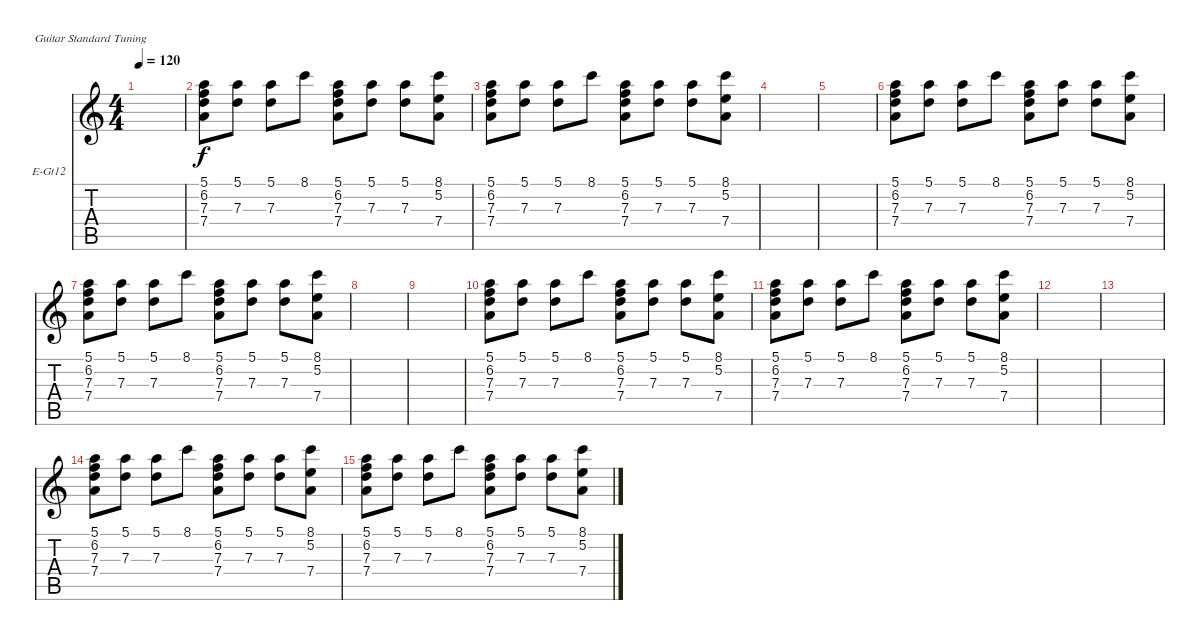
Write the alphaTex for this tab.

\bracketExtendMode nobrackets
\firstSystemTrackNameOrientation horizontal
\otherSystemsTrackNameOrientation horizontal
\track ("12 St. Electric Guitar" "E-Gt12") {instrument electricguitarclean}
\staff {score tabs}
\tuning (E4 B3 G3 D3 A2 E2)
\ts (4 4)
\tempo 120
\clef g2
\scale
0.333333
\ks c
|
\scale
0.333333 (7.3 5.1 6.2 7.4).8 (7.3 5.1).8 (5.1 7.3).8 8.1.8 (5.1 7.3 7.4 6.2).8 (5.1 7.3).8 (5.1 7.3).8 (5.2 8.1 7.4).8 |
\scale
0.333333 (7.3 5.1 6.2 7.4).8 (7.3 5.1).8 (5.1 7.3).8 8.1.8 (5.1 7.3 7.4 6.2).8 (5.1 7.3).8 (5.1 7.3).8 (5.2 8.1 7.4).8 |
\scale
0.333333 |
\scale
0.333333 |
\scale
0.333333 (7.3 5.1 6.2 7.4).8 (7.3 5.1).8 (5.1 7.3).8 8.1.8 (5.1 7.3 7.4 6.2).8 (5.1 7.3).8 (5.1 7.3).8 (5.2 8.1 7.4).8 |
\scale
0.333333 (7.3 5.1 6.2 7.4).8 (7.3 5.1).8 (5.1 7.3).8 8.1.8 (5.1 7.3 7.4 6.2).8 (5.1 7.3).8 (5.1 7.3).8 (5.2 8.1 7.4).8 |
\scale
0.333333 |
\scale
0.333333 |
\scale
0.333333 (7.3 5.1 6.2 7.4).8 (7.3 5.1).8 (5.1 7.3).8 8.1.8 (5.1 7.3 7.4 6.2).8 (5.1 7.3).8 (5.1 7.3).8 (5.2 8.1 7.4).8 |
\scale
0.333333 (7.3 5.1 6.2 7.4).8 (7.3 5.1).8 (5.1 7.3).8 8.1.8 (5.1 7.3 7.4 6.2).8 (5.1 7.3).8 (5.1 7.3).8 (5.2 8.1 7.4).8 |
\scale
0.333333 |
|
(7.3 5.1 6.2 7.4).8 (7.3 5.1).8 (5.1 7.3).8 8.1.8 (5.1 7.3 7.4 6.2).8 (5.1 7.3).8 (5.1 7.3).8 (5.2 8.1 7.4).8 |
(7.3 5.1 6.2 7.4).8 (7.3 5.1).8 (5.1 7.3).8 8.1.8 (5.1 7.3 7.4 6.2).8 (5.1 7.3).8 (5.1 7.3).8 (5.2 8.1 7.4).8
